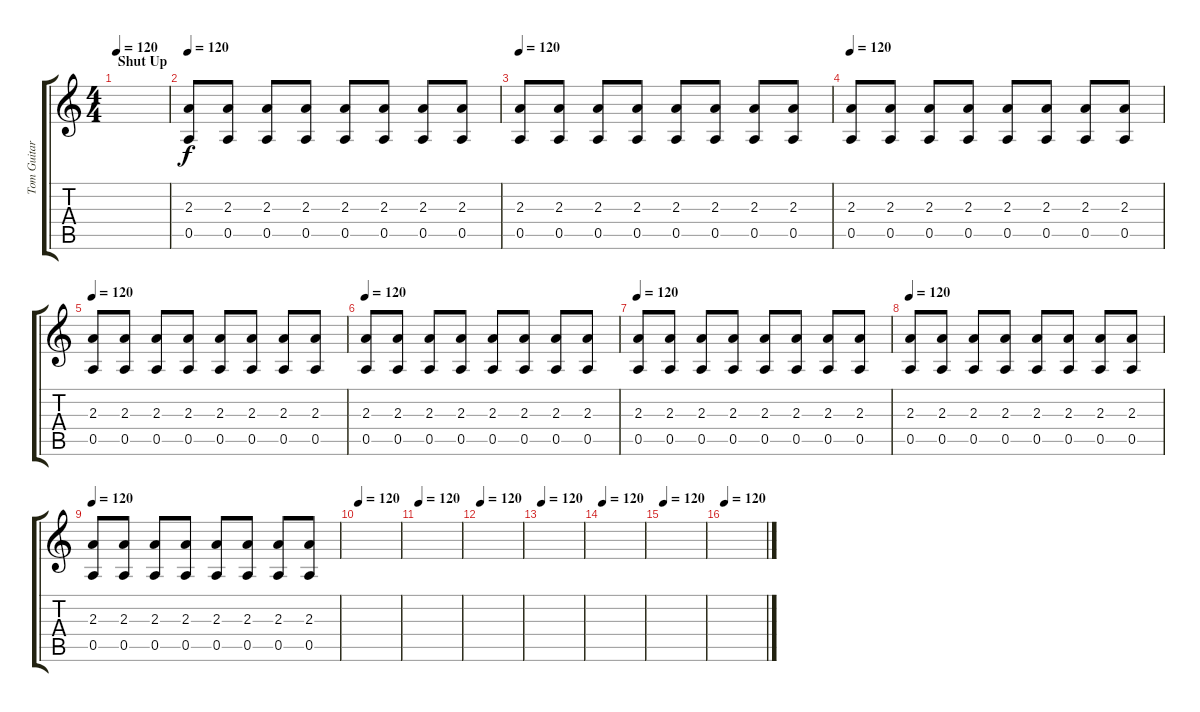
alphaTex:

\track ("Tom Guitar 2" "Tom Guitar") {instrument distortionguitar}
\staff {score tabs}
\tuning (E4 B3 G3 D3 A2 E2) {hide}
\ts (4 4)
\section ("" "Shut Up")
\tempo 120
\clef g2
\ks c
|
\tempo 120
(2.3 0.5).8 (2.3 0.5).8 (2.3 0.5).8 (2.3 0.5).8 (2.3 0.5).8 (2.3 0.5).8 (2.3 0.5).8 (2.3 0.5).8 |
\tempo 120
(2.3 0.5).8 (2.3 0.5).8 (2.3 0.5).8 (2.3 0.5).8 (2.3 0.5).8 (2.3 0.5).8 (2.3 0.5).8 (2.3 0.5).8 |
\tempo 120
(2.3 0.5).8 (2.3 0.5).8 (2.3 0.5).8 (2.3 0.5).8 (2.3 0.5).8 (2.3 0.5).8 (2.3 0.5).8 (2.3 0.5).8 |
\tempo 120
(2.3 0.5).8 (2.3 0.5).8 (2.3 0.5).8 (2.3 0.5).8 (2.3 0.5).8 (2.3 0.5).8 (2.3 0.5).8 (2.3 0.5).8 |
\tempo 120
(2.3 0.5).8 (2.3 0.5).8 (2.3 0.5).8 (2.3 0.5).8 (2.3 0.5).8 (2.3 0.5).8 (2.3 0.5).8 (2.3 0.5).8 |
\tempo 120
(2.3 0.5).8 (2.3 0.5).8 (2.3 0.5).8 (2.3 0.5).8 (2.3 0.5).8 (2.3 0.5).8 (2.3 0.5).8 (2.3 0.5).8 |
\tempo 120
(2.3 0.5).8 (2.3 0.5).8 (2.3 0.5).8 (2.3 0.5).8 (2.3 0.5).8 (2.3 0.5).8 (2.3 0.5).8 (2.3 0.5).8 |
\tempo 120
(2.3 0.5).8 (2.3 0.5).8 (2.3 0.5).8 (2.3 0.5).8 (2.3 0.5).8 (2.3 0.5).8 (2.3 0.5).8 (2.3 0.5).8 |
\tempo 120
|
\tempo 120
|
\tempo 120
|
\tempo 120
|
\tempo 120
|
\tempo 120
|
\tempo 120
